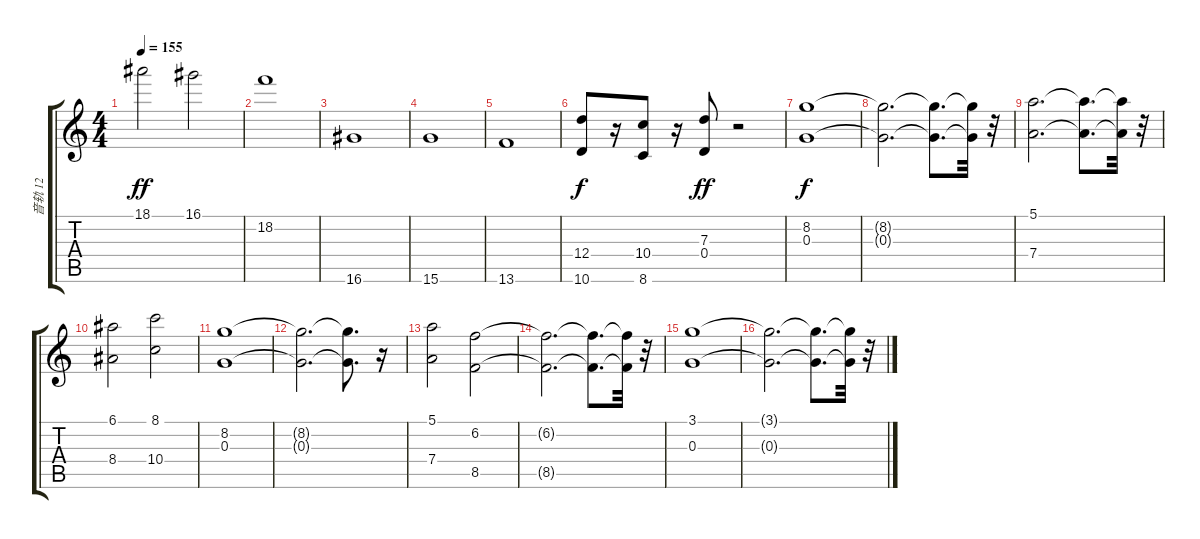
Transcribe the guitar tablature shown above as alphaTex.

\track ("音轨 12" "音轨 12") {instrument overdrivenguitar}
\staff {score tabs}
\tuning (E4 B3 G3 D3 A2 E2) {hide}
\ts (4 4)
\tempo 155
\clef g2
\ks c
18.1.2{dy ff} 16.1.2 |
18.2.1 |
16.6.1 |
15.6.1 |
13.6.1 |
(12.4 10.6).8{dy f} r.16 (10.4 8.6).8 r.16 (7.3 0.4).8{dy ff} r.2 |
(8.2 0.3).1{dy f} |
(8.2{t} 0.3{t}).2{d} (8.2{t} 0.3{t}).8{d} (8.2{t} 0.3{t}).32 r.32 |
(5.1 7.4).2{d} (5.1{t} 7.4{t}).8{d} (5.1{t} 7.4{t}).32 r.32 |
(6.1 8.4).2 (8.1 10.4).2 |
(8.2 0.3).1 |
(8.2{t} 0.3{t}).2{d} (8.2{t} 0.3{t}).8{d} r.16 |
(5.1 7.4).2 (6.2 8.5).2 |
(6.2{t} 8.5{t}).2{d} (6.2{t} 8.5{t}).8{d} (6.2{t} 8.5{t}).32 r.32 |
(3.1 0.3).1 |
(3.1{t} 0.3{t}).2{d} (3.1{t} 0.3{t}).8{d} (3.1{t} 0.3{t}).32 r.32
